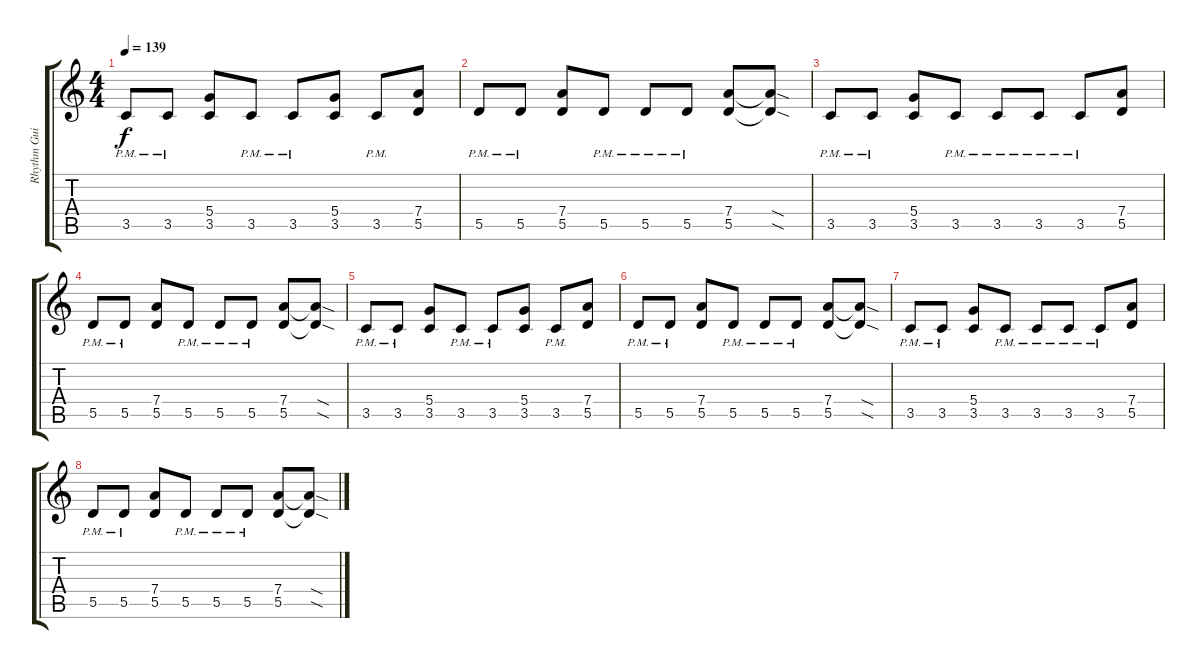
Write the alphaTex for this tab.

\track ("Rhythm Guitar" "Rhythm Gui") {instrument distortionguitar}
\staff {score tabs}
\tuning (E4 B3 G3 D3 A2 E2) {hide}
\ts (4 4)
\tempo 139
\clef g2
\ks c
3.5{pm}.8{dy f} 3.5{pm}.8 (5.4 3.5).8 3.5{pm}.8 3.5{pm}.8 (5.4 3.5).8 3.5{pm}.8 (7.4 5.5).8 |
5.5{pm}.8 5.5{pm}.8 (7.4 5.5).8 5.5{pm}.8 5.5{pm}.8 5.5{pm}.8 (7.4 5.5).8 (7.4{sod t} 5.5{sod t}).8 |
3.5{pm}.8 3.5{pm}.8 (5.4 3.5).8 3.5{pm}.8 3.5{pm}.8 3.5{pm}.8 3.5{pm}.8 (7.4 5.5).8 |
5.5{pm}.8 5.5{pm}.8 (7.4 5.5).8 5.5{pm}.8 5.5{pm}.8 5.5{pm}.8 (7.4 5.5).8 (7.4{sod t} 5.5{sod t}).8{volume 3} |
3.5{pm}.8 3.5{pm}.8 (5.4 3.5).8 3.5{pm}.8 3.5{pm}.8 (5.4 3.5).8 3.5{pm}.8 (7.4 5.5).8 |
5.5{pm}.8 5.5{pm}.8 (7.4 5.5).8 5.5{pm}.8 5.5{pm}.8 5.5{pm}.8 (7.4 5.5).8 (7.4{sod t} 5.5{sod t}).8 |
3.5{pm}.8 3.5{pm}.8 (5.4 3.5).8 3.5{pm}.8 3.5{pm}.8 3.5{pm}.8 3.5{pm}.8 (7.4 5.5).8 |
5.5{pm}.8 5.5{pm}.8 (7.4 5.5).8 5.5{pm}.8 5.5{pm}.8 5.5{pm}.8 (7.4 5.5).8 (7.4{sod t} 5.5{sod t}).8
